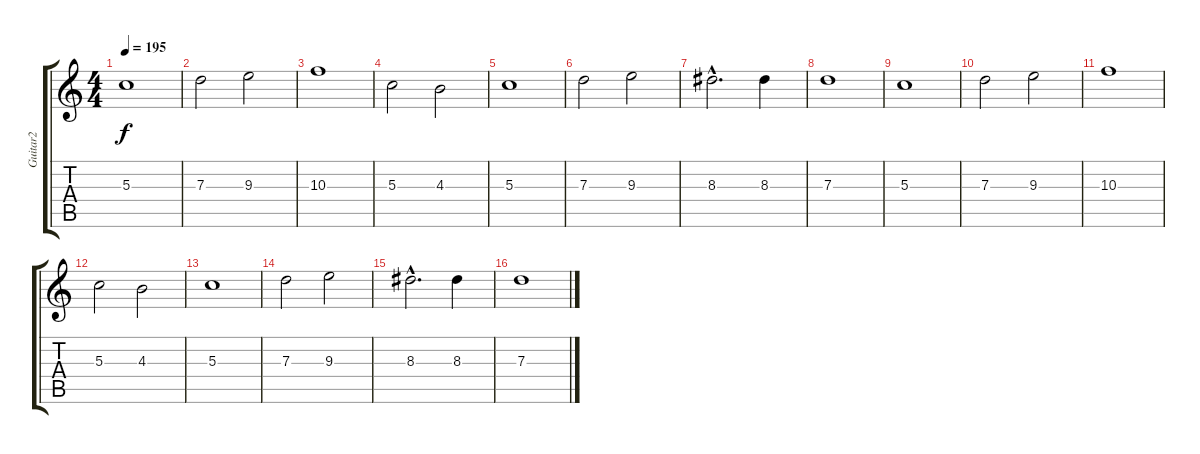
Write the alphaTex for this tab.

\track ("Guitar2" "Guitar2") {instrument distortionguitar}
\staff {score tabs}
\tuning (E4 B3 G3 D3 A2 E2) {hide}
\ts (4 4)
\tempo 195
\clef g2
\ks c
5.3.1{dy f} |
7.3.2 9.3.2 |
10.3.1 |
5.3.2 4.3.2 |
5.3.1 |
7.3.2 9.3.2 |
8.3{hac}.2{d} 8.3.4 |
7.3.1 |
5.3.1 |
7.3.2 9.3.2 |
10.3.1 |
5.3.2 4.3.2 |
5.3.1 |
7.3.2 9.3.2 |
8.3{hac}.2{d} 8.3.4 |
7.3.1
